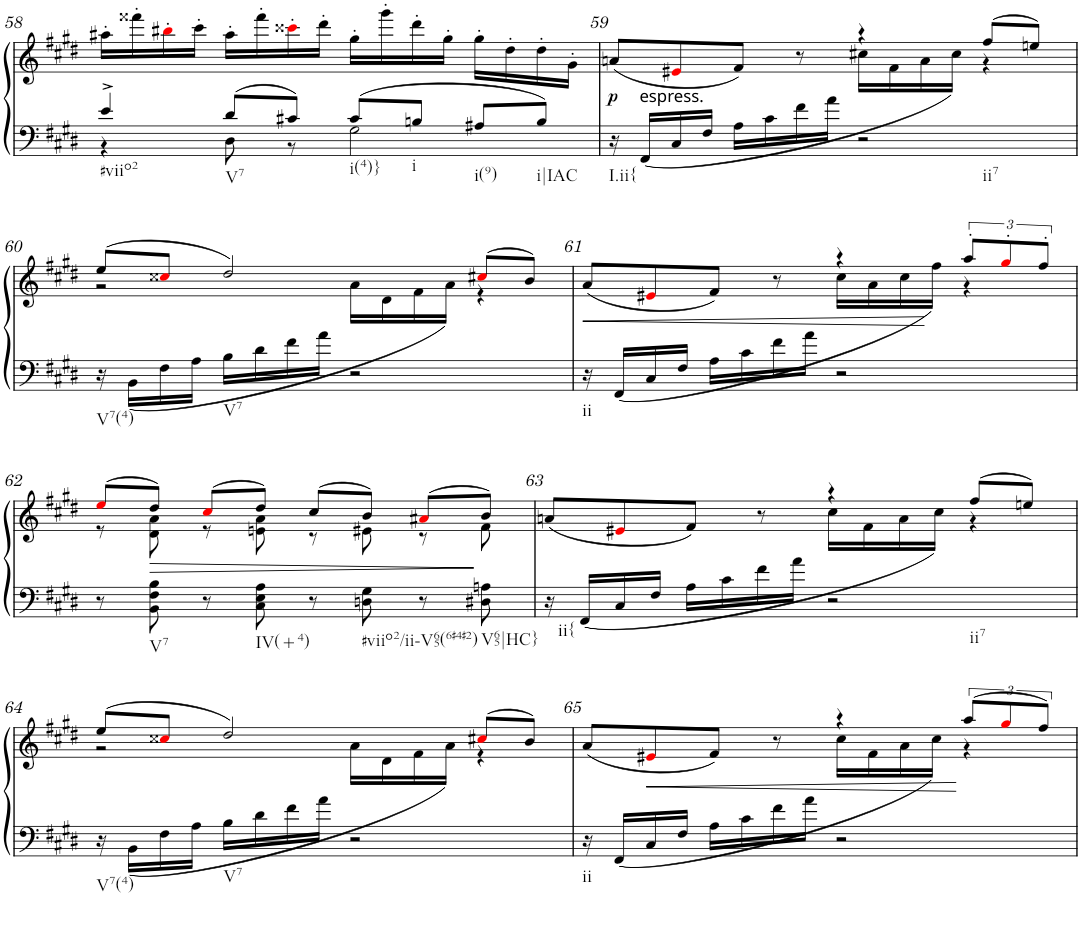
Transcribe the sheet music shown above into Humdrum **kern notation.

**kern	**kern	**dynam
*part1	*part1	*part1
*staff2	*staff1	*staff1/2
*I"Klavier	*	*
*I'Klav.	*	*
!!LO:PB:g=z
*clefF4	*clefF4	*
*k[f#c#g#d#]	*k[f#c#g#d#]	*
*E:	*E:	*
*M4/4	*M4/4	*
*met(c)	*met(c)	*
=58	=58	=58
*^	*	*
!LO:TX:b:t=#viio2	!	!	!
4e^/	4r	16aa#X'\LL	.
.	.	16fff##X'\	.
.	.	16bb#X'i\	.
.	.	16ccc#'\JJ	.
!LO:TX:b:t=V7	!	!	!
8d#/L	8D#\	16aa#'\LL	.
.	.	16fff##'\	.
8c#X/J	8r	16ccc##X'i\	.
.	.	16ddd#'\JJ	.
!LO:TX:b:t=i(4)}	!	!	!
8c#/L	2G#\	16gg#'\LL	.
.	.	16ggg#'\	.
!LO:TX:b:t=i	!	!	!
8Bn/J	.	16ddd#'\	.
.	.	16gg#'\JJ	.
!LO:TX:b:t=i(9)	!	!	!
8A#X/L	.	16gg#'\LL	.
.	.	16dd#'\	.
!LO:TX:b:t=i|IAC	!	!	!
8B/J	.	16dd#'\	.
.	.	16g#'\JJ	.
*v	*v	*	*
=59	=59	=59
*	*^	*
!LO:TX:b:t=I.ii{	!	!	!
!	!	!	!LO:DY:b
16r	(8an/L	2ryy	p
!LO:TX:a:t=espress.	!	!	!
(<16FF#/LL	.	.	.
16C#/	8e#Xi/	.	.
16F#/JJ	.	.	.
16A\LL	8f#/J)	.	.
16c#\	.	.	.
16f#\	8r	.	.
16a\JJ	.	.	.
!LO:TX:b:t=ii7	!	!	!
2r	4r	16cc#X\LL	.
.	.	16f#\	.
.	.	16a\	.
.	.	(16cc#\JJ	.
.	(8ff#/L	4r	.
.	8een/J)	.	.
!!LO:LB:g=z	!!
=60	=60	=60	=60
!LO:TX:b:t=V7(4)	!	!	!
16r	8ee/L	2r	.
(<16BB\LL	.	.	.
16F#\	8cc##Xi/J	.	.
16A\JJ	.	.	.
!LO:TX:b:t=V7	!	!	!
16B\LL	2dd#/)	.	.
16d#\	.	.	.
16f#\	.	.	.
16a\JJ	.	.	.
2r	.	16a\LL	.
.	.	16d#\	.
.	.	16f#\	.
.	.	(16a\JJ	.
.	(8cc#Xi/L	4r	.
.	8b/J)	.	.
=61	=61	=61	=61
!LO:TX:b:t=ii	!	!	!
!	!	!	!LO:HP:b
16r	8a/L	2ryy	<
(<16FF#/LL	.	.	.
16C#/	8e#Xi/	.	.
16F#/JJ	.	.	.
16A\LL	8f#/J)	.	.
16c#\	.	.	.
16f#\	8r	.	.
16a\JJ	.	.	.
2r	4r	16cc#\LL	.
.	.	16a\	.
.	.	16cc#\	.
.	.	(16ff#\JJ	[
.	12aa'/L	4r	.
.	12gg#'i/	.	.
.	12ff#'/J	.	.
!!LO:LB:g=z	!!
=62	=62	=62	=62
8r	8eei/L	8r	.
!LO:TX:b:t=V7	!	!	!
!	!	!	!LO:HP:b
8BB\ 8F#\ 8B\	8dd#/J)	8d#\ 8a\	>
8r	(8cc#i/L	8r	.
!LO:TX:b:t=IV(+4)	!	!	!
8C#\ 8E\ 8A\	8dd#/J)	8en\ 8a\	.
8r	(8cc#/L	8r	.
!LO:TX:b:t=#viio2/ii-V65(6#4#2)	!	!	!
8Dn\ 8G#\	8b/J)	8e#X\	.
8r	(8a#Xi/L	8r	.
!LO:TX:b:t=V65|HC}	!	!	!
8D#X\ 8An\	8b/J)	8f#\	]
=63	=63	=63	=63
!LO:TX:b:t=ii{	!	!	!
16r	(8an/L	2ryy	.
(<16FF#/LL	.	.	.
16C#/	8e#Xi/	.	.
16F#/JJ	.	.	.
16A\LL	8f#/J)	.	.
16c#\	.	.	.
16f#\	8r	.	.
16a\JJ	.	.	.
!LO:TX:b:t=ii7	!	!	!
2r	4r	16cc#\LL	.
.	.	16f#\	.
.	.	16a\	.
.	.	(16cc#\JJ	.
.	(8ff#/L	4r	.
.	8een/J)	.	.
!!LO:LB:g=z	!!
=64	=64	=64	=64
!LO:TX:b:t=V7(4)	!	!	!
16r	8ee/L	2r	.
(<16BB\LL	.	.	.
16F#\	8cc##Xi/J	.	.
16A\JJ	.	.	.
!LO:TX:b:t=V7	!	!	!
16B\LL	2dd#/)	.	.
16d#\	.	.	.
16f#\	.	.	.
16a\JJ	.	.	.
2r	.	16a\LL	.
.	.	16d#\	.
.	.	16f#\	.
.	.	(16a\JJ	.
.	(8cc#Xi/L	4r	.
.	8b/J)	.	.
=65	=65	=65	=65
!LO:TX:b:t=ii	!	!	!
16r	8a/L	2ryy	.
16FF#/LL	.	.	.
!	!	!	!LO:HP:b
16C#/	8e#Xi/	.	<
16F#/JJ	.	.	.
16A\LL	8f#/J)	.	.
16c#\	.	.	.
16f#\	8r	.	.
16a\JJ	.	.	.
2r	4r	16cc#\LL	.
.	.	16f#\	.
.	.	16a\	.
.	.	(16cc#\JJ	.
.	(12aa/L	4r	[
.	12gg#i/	.	.
.	12ff#/J)	.	.
*	*v	*v	*
=	=	=
*-	*-	*-
